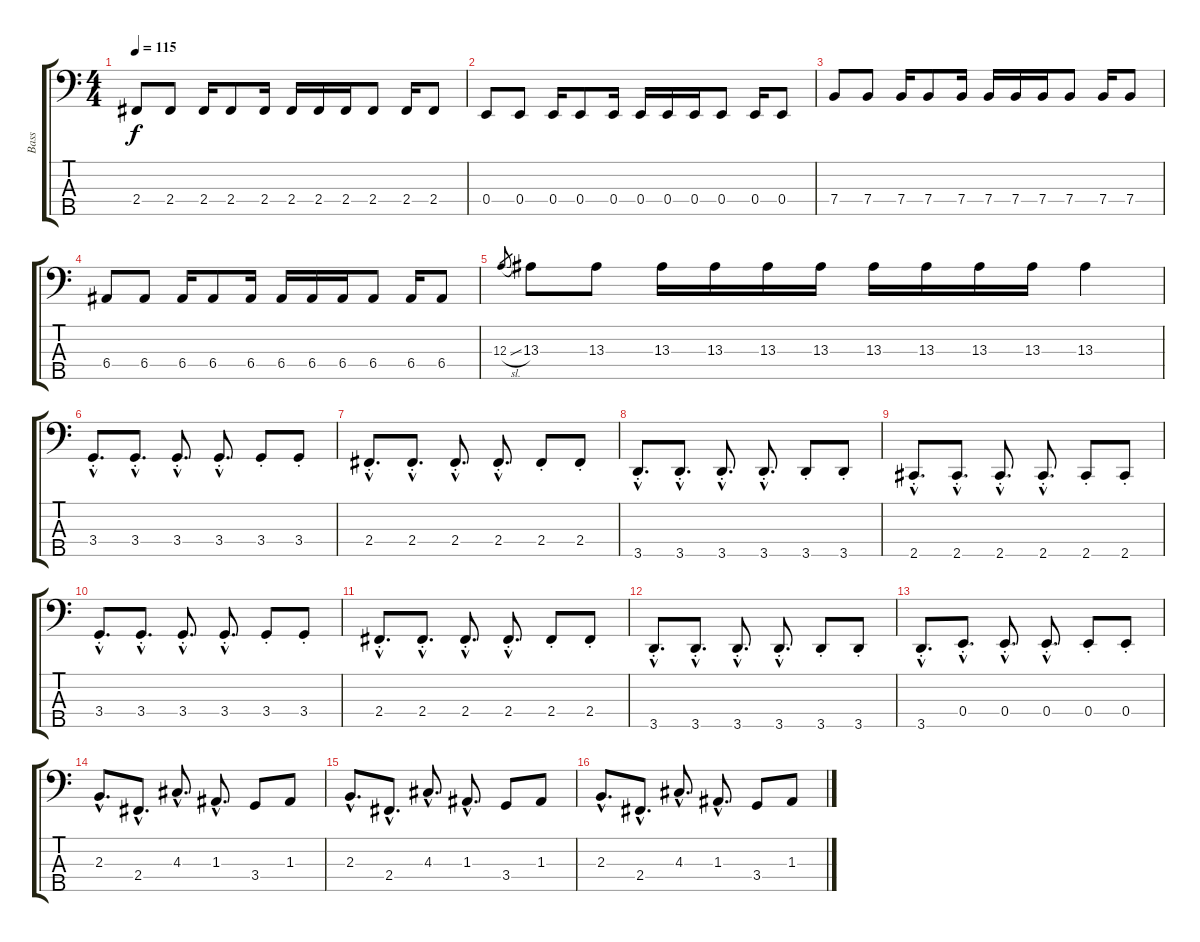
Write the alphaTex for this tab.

\track ("Bass" "Bass") {instrument electricbassfinger}
\staff {score tabs}
\tuning (G2 D2 A1 E1 B0) {hide}
\ts (4 4)
\tempo 115
\clef f4
\ks c
2.4.8{dy f} 2.4.8 2.4.16 2.4.8 2.4.16 2.4.16 2.4.16 2.4.16 2.4.8 2.4.16 2.4.8 |
0.4.8 0.4.8 0.4.16 0.4.8 0.4.16 0.4.16 0.4.16 0.4.16 0.4.8 0.4.16 0.4.8 |
7.4.8 7.4.8 7.4.16 7.4.8 7.4.16 7.4.16 7.4.16 7.4.16 7.4.8 7.4.16 7.4.8 |
6.4.8 6.4.8 6.4.16 6.4.8 6.4.16 6.4.16 6.4.16 6.4.16 6.4.8 6.4.16 6.4.8 |
12.3{sl}.8{gr} 13.3.8 13.3.8 13.3.16 13.3.16 13.3.16 13.3.16 13.3.16 13.3.16 13.3.16 13.3.16 13.3.4 |
3.4{hac st}.8{d} 3.4{hac st}.8{d} 3.4{hac st}.8{d} 3.4{hac st}.8{d} 3.4{st}.8 3.4{st}.8 |
2.4{hac st}.8{d} 2.4{hac st}.8{d} 2.4{hac st}.8{d} 2.4{hac st}.8{d} 2.4{st}.8 2.4{st}.8 |
3.5{hac st}.8{d} 3.5{hac st}.8{d} 3.5{hac st}.8{d} 3.5{hac st}.8{d} 3.5{st}.8 3.5{st}.8 |
2.5{hac st}.8{d} 2.5{hac st}.8{d} 2.5{hac st}.8{d} 2.5{hac st}.8{d} 2.5{st}.8 2.5{st}.8 |
3.4{hac st}.8{d} 3.4{hac st}.8{d} 3.4{hac st}.8{d} 3.4{hac st}.8{d} 3.4{st}.8 3.4{st}.8 |
2.4{hac st}.8{d} 2.4{hac st}.8{d} 2.4{hac st}.8{d} 2.4{hac st}.8{d} 2.4{st}.8 2.4{st}.8 |
3.5{hac st}.8{d} 3.5{hac st}.8{d} 3.5{hac st}.8{d} 3.5{hac st}.8{d} 3.5{st}.8 3.5{st}.8 |
3.5{hac st}.8{d} 0.4{hac st}.8{d} 0.4{hac st}.8{d} 0.4{hac st}.8{d} 0.4{st}.8 0.4{st}.8 |
2.3{hac}.8{d} 2.4{hac}.8{d} 4.3{hac}.8{d} 1.3{hac}.8{d} 3.4.8 1.3.8 |
2.3{hac}.8{d} 2.4{hac}.8{d} 4.3{hac}.8{d} 1.3{hac}.8{d} 3.4.8 1.3.8 |
2.3{hac}.8{d} 2.4{hac}.8{d} 4.3{hac}.8{d} 1.3{hac}.8{d} 3.4.8 1.3.8
